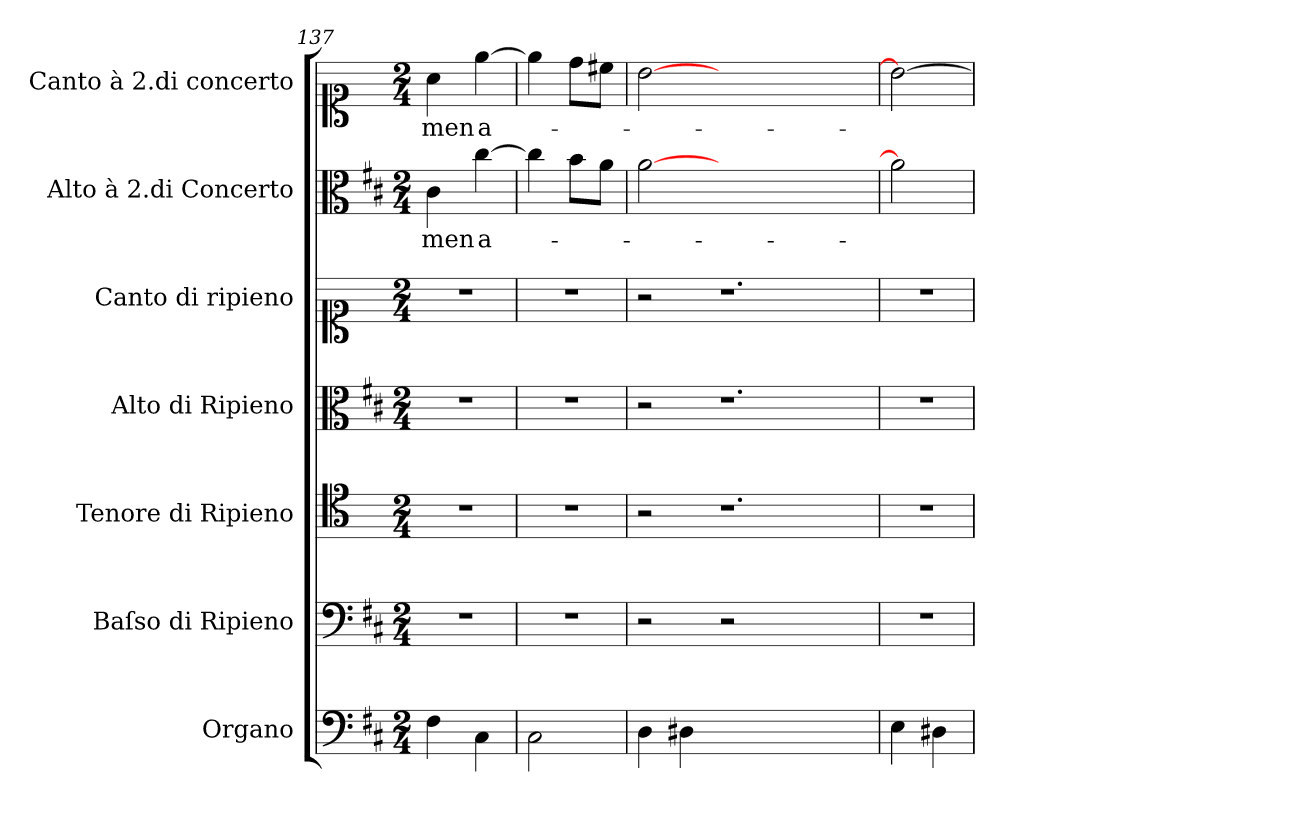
**kern	**kern	**kern	**kern	**kern	**kern	**text	**kern	**text
*part7	*part6	*part5	*part4	*part3	*part2	*part2	*part1	*part1
*staff7	*staff6	*staff5	*staff4	*staff3	*staff2	*staff2	*staff1	*staff1
*I"Organo	*I"Baſso di Ripieno	*I"Tenore di Ripieno	*I"Alto di Ripieno	*I"Canto di ripieno	*I"Alto à 2.di Concerto	*	*I"Canto à 2.di concerto	*
*I'org	*I'B rip	*I'T rip	*I'A rip	*	*I'A conc	*	*	*
*clefF4	*clefF4	*clefC4	*clefC3	*clefC1	*clefC3	*	*clefC1	*
*k[f#c#]	*k[f#c#]	*k[]	*k[f#c#]	*k[]	*k[f#c#]	*	*k[]	*
*M2/4	*M2/4	*M2/4	*M2/4	*M2/4	*M2/4	*	*M2/4	*
=137	=137	=137	=137	=137	=137	=137	=137	=137
4F#\	2r	2r	2r	2r	4c#\	-men	4a\	-men
4C#\	.	.	.	.	[4cc#\	a-	[4ee\	a-
=138	=138	=138	=138	=138	=138	=138	=138	=138
2C#\	2r	2r	2r	2r	4cc#\]	.	4ee\]	.
.	.	.	.	.	8b\L	.	8dd\L	.
.	.	.	.	.	8a\J	.	8cc#\J	.
=139	=139	=139	=139	=139	=139	=139	=139	=139
4D\	2r	2r	2r	2r	[2a\	.	[2b\	.
4D#X\	.	.	.	.	.	.	.	.
1.ryy	2r	1.r	1.r	1.r	1.ryy	.	1.ryy	.
.	1ryy	.	.	.	.	.	.	.
=140	=140	=140	=140	=140	=140	=140	=140	=140
4E\	2r	2r	2r	2r	2a\]	.	2b\_	.
4D#X\	.	.	.	.	.	.	.	.
=	=	=	=	=	=	=	=	=
*-	*-	*-	*-	*-	*-	*-	*-	*-
